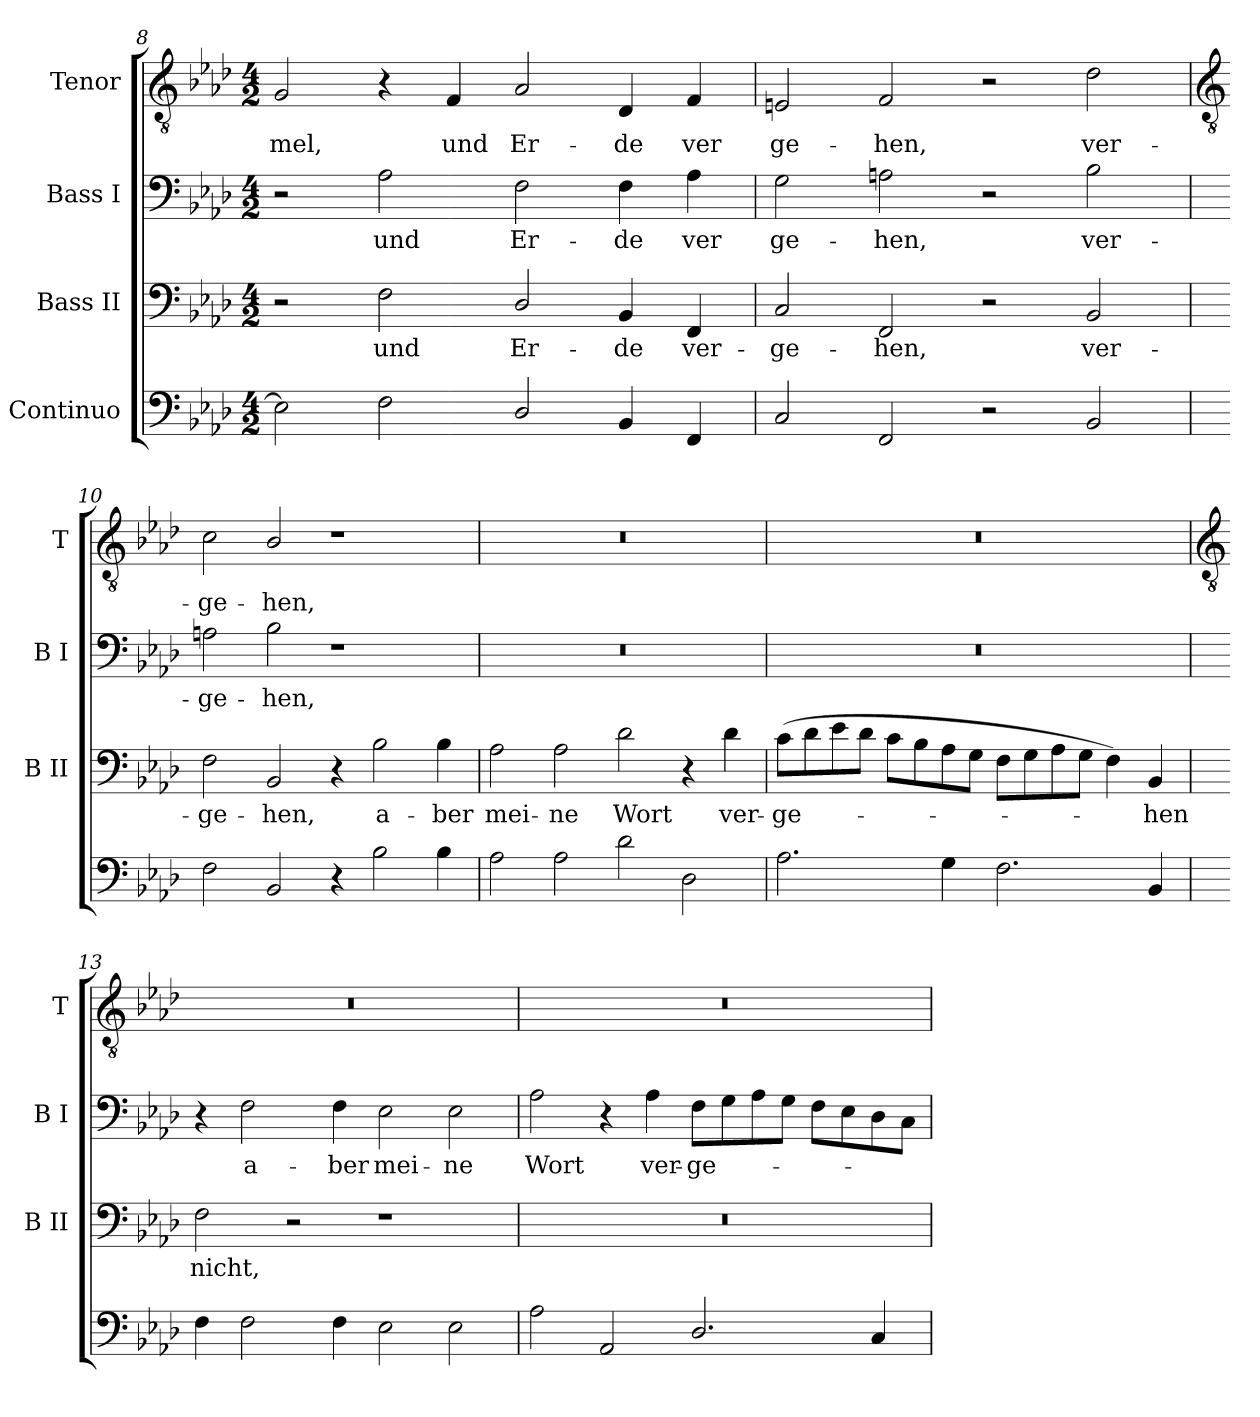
**kern	**kern	**text	**kern	**text	**kern	**text
*part4	*part3	*part3	*part2	*part2	*part1	*part1
*staff4	*staff3	*staff3	*staff2	*staff2	*staff1	*staff1
*I"Continuo	*I"Bass II	*	*I"Bass I	*	*I"Tenor	*
*	*I'B II	*	*I'B I	*	*I'T	*
*clefF4	*clefF4	*	*clefF4	*	*clefGv2	*
*k[b-e-a-d-]	*k[b-e-a-d-]	*	*k[b-e-a-d-]	*	*k[b-e-a-d-]	*
*A-:	*A-:	*	*A-:	*	*A-:	*
*M4/2	*M4/2	*	*M4/2	*	*M4/2	*
=8	=8	=8	=8	=8	=8	=8
!	!	!	!	!	!	!LO:LY:b
2E]	2r	.	2r	.	2G	-mel,
!	!	!LO:LY:b	!	!LO:LY:b	!	!
2F	2F	und	2A-	und	4r	.
!	!	!	!	!	!	!LO:LY:b
.	.	.	.	.	4F	und
!	!	!LO:LY:b	!	!LO:LY:b	!	!LO:LY:b
2D-/	2D-/	Er-	2F	Er-	2A-	Er-
!	!	!LO:LY:b	!	!LO:LY:b	!	!LO:LY:b
4BB-	4BB-	-de	4F	-de	4D-	-de
!	!	!LO:LY:b	!	!LO:LY:b	!	!LO:LY:b
4FF	4FF	ver-	4A-	ver	4F	ver
=9	=9	=9	=9	=9	=9	=9
!	!	!LO:LY:b	!	!LO:LY:b	!	!LO:LY:b
2C	2C	-ge-	2G	ge-	2En	ge-
!	!	!LO:LY:b	!	!LO:LY:b	!	!LO:LY:b
2FF	2FF	-hen,	2An	-hen,	2F	-hen,
2r	2r	.	2r	.	2r	.
!	!	!LO:LY:b	!	!LO:LY:b	!	!LO:LY:b
2BB-	2BB-	ver-	2B-	ver-	2d-	ver-
!!LO:LB:g=z
=10	=10	=10	=10	=10	=10	=10
*	*	*	*	*	*clefGv2	*
!	!	!LO:LY:b	!	!LO:LY:b	!	!LO:LY:b
2F	2F	-ge-	2An	-ge-	2c	-ge-
!	!	!LO:LY:b	!	!LO:LY:b	!	!LO:LY:b
2BB-	2BB-	-hen,	2B-	-hen,	2B-/	-hen,
4r	4r	.	1r	.	1r	.
!	!	!LO:LY:b	!	!	!	!
2B-	2B-	a-	.	.	.	.
!	!	!LO:LY:b	!	!	!	!
4B-	4B-	-ber	.	.	.	.
=11	=11	=11	=11	=11	=11	=11
!	!	!LO:LY:b	!	!	!	!
2A-	2A-	mei-	0r	.	0r	.
!	!	!LO:LY:b	!	!	!	!
2A-	2A-	-ne	.	.	.	.
!	!	!LO:LY:b	!	!	!	!
2d-	2d-	Wort	.	.	.	.
2D-	4r	.	.	.	.	.
!	!	!LO:LY:b	!	!	!	!
.	4d-	ver-	.	.	.	.
=12	=12	=12	=12	=12	=12	=12
!	!	!LO:LY:b	!	!	!	!
2.A-	(>8cL	-ge-	0r	.	0r	.
.	8d-	.	.	.	.	.
.	8e-	.	.	.	.	.
.	8d-J	.	.	.	.	.
.	8cL	.	.	.	.	.
.	8B-	.	.	.	.	.
4G	8A-	.	.	.	.	.
.	8GJ	.	.	.	.	.
2.F	8FL	.	.	.	.	.
.	8G	.	.	.	.	.
.	8A-	.	.	.	.	.
.	8GJ	.	.	.	.	.
.	4F)	.	.	.	.	.
!	!	!LO:LY:b	!	!	!	!
4BB-	4BB-	hen	.	.	.	.
!!LO:LB:g=z
=13	=13	=13	=13	=13	=13	=13
*	*	*	*	*	*clefGv2	*
!	!	!LO:LY:b	!	!	!	!
4F	2F	nicht,	4r	.	0r	.
!	!	!	!	!LO:LY:b	!	!
2F	.	.	2F	a-	.	.
.	2r	.	.	.	.	.
!	!	!	!	!LO:LY:b	!	!
4F	.	.	4F	-ber	.	.
!	!	!	!	!LO:LY:b	!	!
2E-	1r	.	2E-	mei-	.	.
!	!	!	!	!LO:LY:b	!	!
2E-	.	.	2E-	-ne	.	.
=14	=14	=14	=14	=14	=14	=14
!	!	!	!	!LO:LY:b	!	!
2A-	0r	.	2A-	Wort	0r	.
2AA-	.	.	4r	.	.	.
!	!	!	!	!LO:LY:b	!	!
.	.	.	4A-	ver-	.	.
!	!	!	!	!LO:LY:b	!	!
2.D-/	.	.	8FL	-ge-	.	.
.	.	.	8G	.	.	.
.	.	.	8A-	.	.	.
.	.	.	8GJ	.	.	.
.	.	.	8FL	.	.	.
.	.	.	8E-	.	.	.
4C	.	.	8D-	.	.	.
.	.	.	8CJ	.	.	.
=	=	=	=	=	=	=
*-	*-	*-	*-	*-	*-	*-
